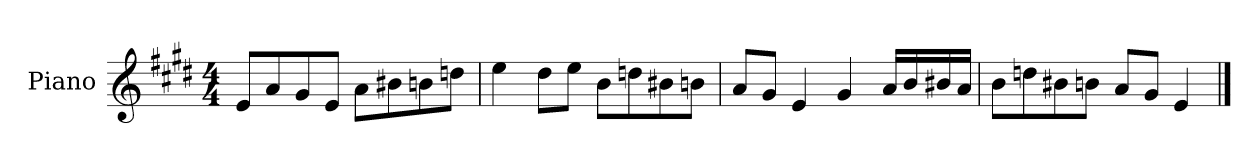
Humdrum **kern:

**kern
*part1
*staff1
*I"Piano
*I'P-no
*clefG2
*k[f#c#g#d#]
*M4/4
*MM90
=1
8e/L
8a/
8g#/
8e/J
8a\L
8b#X\
8bn\
8ddn\J
=2
4ee\
8dd#\L
8ee\J
8b\L
8ddn\
8b#X\
8bn\J
=3
8a/L
8g#/J
4e/
4g#/
16a/LL
16b/
16b#X/
16a/JJ
=4
8b\L
8ddn\
8b#X\
8bn\J
8a/L
8g#/J
4e/
==
*-
